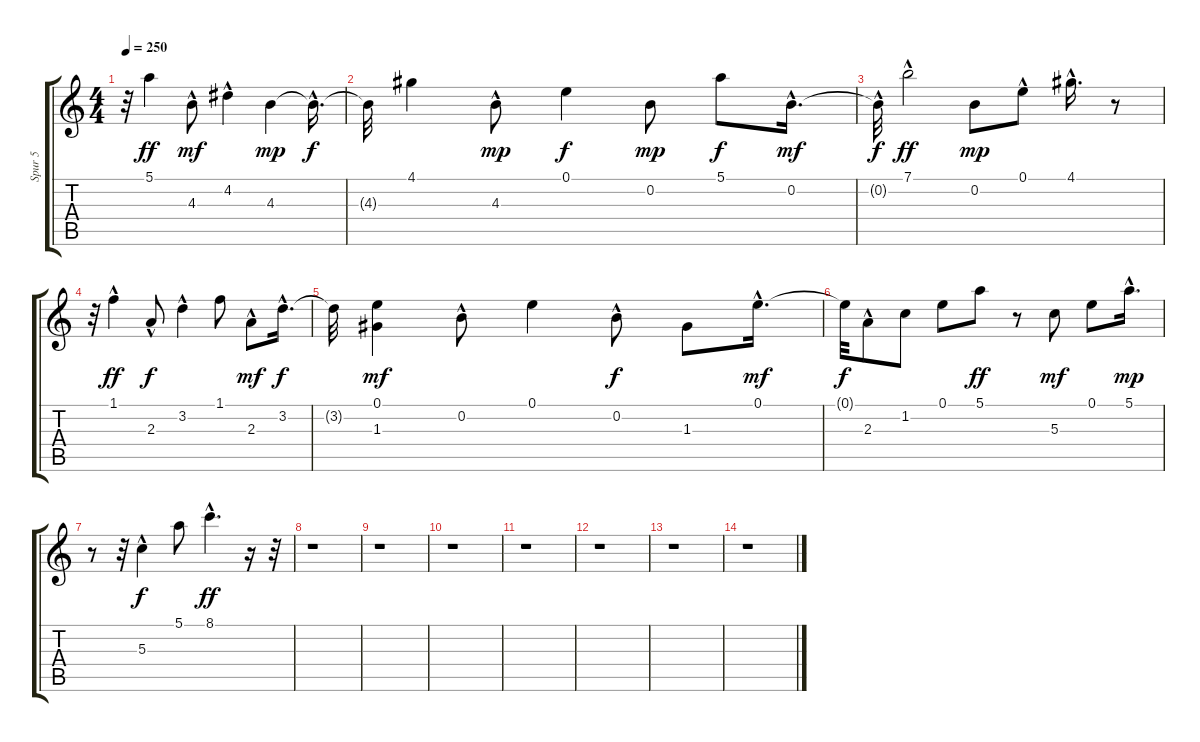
\track ("Spur 5" "Spur 5") {instrument acousticguitarnylon}
\staff {score tabs}
\tuning (E4 B3 G3 D3 A2 E2) {hide}
\ts (4 4)
\tempo 250
\clef g2
\ks c
r.32{dy pp} 5.1.4{dy ff} 4.3{hac}.8{dy mf} 4.2{hac}.4 4.3.4{dy mp} 4.3{hac t}.16{d dy f} |
4.3{t}.32 4.1.4 4.3{hac}.8{dy mp} 0.1.4{dy f} 0.2.8{dy mp} 5.1.8{dy f} 0.2{hac}.16{d dy mf} |
0.2{hac t}.32{dy f} 7.1{hac}.2{dy ff} 0.2.8{dy mp} 0.1{hac}.8 4.1{hac}.16{d} r.8 |
r.32 1.1{hac}.4{dy ff} 2.3{hac}.8{dy f} 3.2{hac}.4 1.1.8 2.3{hac}.8{dy mf} 3.2{hac}.16{d dy f} |
3.2{t}.32 (0.1 1.3).4{dy mf} 0.2{hac}.8 0.1.4 0.2{hac}.8{dy f} 1.3.8 0.1{hac}.16{d dy mf} |
0.1{t}.32{dy f} 2.3{hac}.8 1.2.8 0.1.8 5.1.8{dy ff} r.8 5.3.8{dy mf} 0.1.8 5.1{hac}.16{d dy mp} |
r.8 r.32 5.3{hac}.4{dy f} 5.1.8 8.1{hac}.4{d dy ff} r.16 r.32 |
r.1 |
r.1 |
r.1 |
r.1 |
r.1 |
r.1 |
r.1
